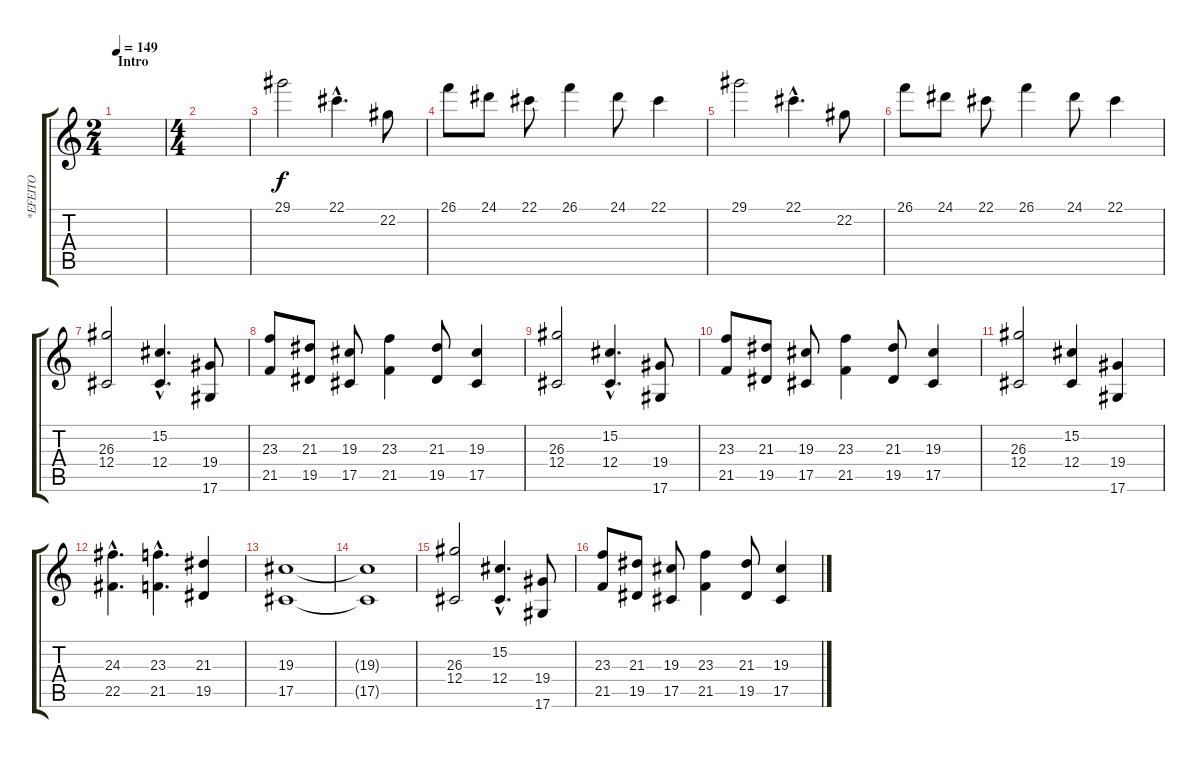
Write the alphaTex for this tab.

\track ("*EFEITO" "*EFEITO") {instrument fx4atmosphere}
\staff {score tabs}
\tuning (Eb4 Bb3 Gb3 Db3 Ab2 Eb2) {hide}
\ts (2 4)
\section ("" "Intro")
\tempo 149
\clef g2
\ks c
|
\ts (4 4)
|
29.1.2 22.1{hac}.4{d} 22.2.8 |
26.1.8 24.1.8 22.1.8 26.1.4 24.1.8 22.1.4 |
29.1.2 22.1{hac}.4{d} 22.2.8 |
26.1.8 24.1.8 22.1.8 26.1.4 24.1.8 22.1.4 |
(26.3 12.4).2{instrument lead2sawtooth} (15.2{hac} 12.4{hac}).4{d} (19.4 17.6).8 |
(23.3 21.5).8 (21.3 19.5).8 (19.3 17.5).8 (23.3 21.5).4 (21.3 19.5).8 (19.3 17.5).4 |
(26.3 12.4).2{instrument lead2sawtooth} (15.2{hac} 12.4{hac}).4{d} (19.4 17.6).8 |
(23.3 21.5).8 (21.3 19.5).8 (19.3 17.5).8 (23.3 21.5).4 (21.3 19.5).8 (19.3 17.5).4 |
(26.3 12.4).2{instrument lead2sawtooth} (15.2 12.4).4 (19.4 17.6).4 |
(24.3{hac} 22.5{hac}).4{d} (23.3{hac} 21.5{hac}).4{d} (21.3 19.5).4 |
(19.3 17.5).1 |
(19.3{t} 17.5{t}).1 |
(26.3 12.4).2{instrument lead2sawtooth} (15.2{hac} 12.4{hac}).4{d} (19.4 17.6).8 |
(23.3 21.5).8 (21.3 19.5).8 (19.3 17.5).8 (23.3 21.5).4 (21.3 19.5).8 (19.3 17.5).4
